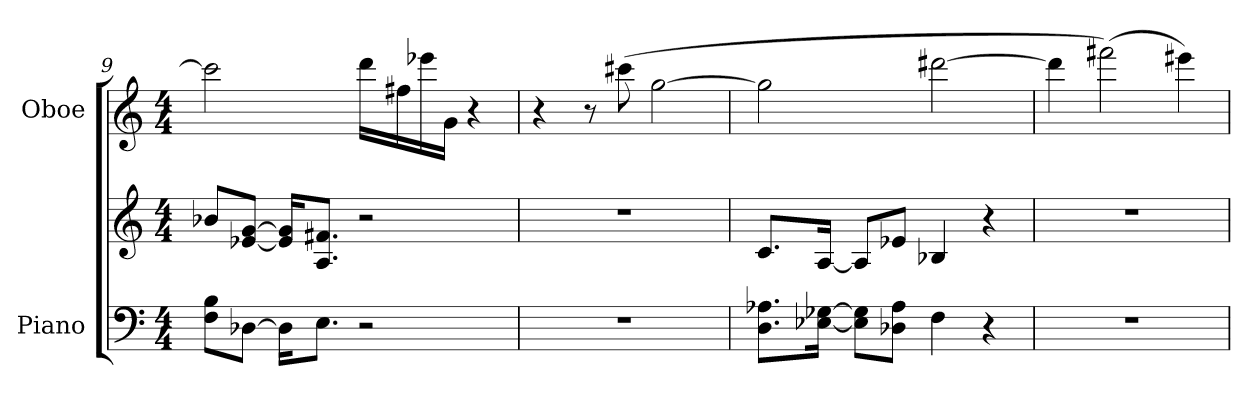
**kern	**kern	**kern
*part2	*part2	*part1
*staff3	*staff2	*staff1
*I"Piano	*	*I"Oboe
*I'Pno.	*	*I'Ob
*clefF4	*clefG2	*clefG2
*k[]	*k[]	*k[]
*M4/4	*M4/4	*M4/4
=9	=9	=9
8F\ 8B\L	8b-X/L	2ccc\]
[8D-X\J	[8e-X/ [8g/J	.
16D-\KL]	16e-/] 16g/]KL	.
8.E\J	8.A/ 8.f#X/J	.
2r	2r	16ddd\LL
.	.	16ff#X\
.	.	16eee-X\
.	.	16g\JJ
.	.	4r
=10	=10	=10
1r	1r	4r
.	.	8r
.	.	(>8ccc#X\
.	.	[2gg\
=11	=11	=11
8.D\ 8.A-X\L	8.c/L	2gg\]
[16E-X\ [16G-X\Jk	[16A/Jk	.
8E-\] 8G-\]L	8A/L]	.
8D-X\ 8A-\J	8e-X/J	.
4F\	4B-X/	[2ddd#X\
4r	4r	.
!!LO:PB:g=z
=12	=12	=12
1r	1r	4ddd#\]
.	.	(>2fff#X\)
.	.	4eee#X\)
=	=	=
*-	*-	*-
